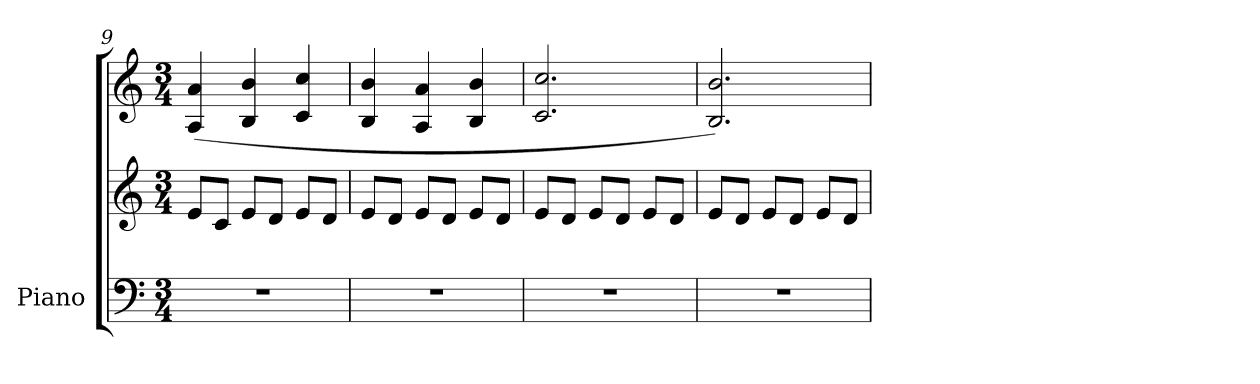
**kern	**kern	**kern
*part1	*part1	*part1
*staff3	*staff2	*staff1
*I"Piano	*	*
*I'Pno.	*	*
*clefF4	*clefG2	*clefG2
*k[]	*k[]	*k[]
*M3/4	*M3/4	*M3/4
=9	=9	=9
2.r	8e/L	(4A/ 4a/
.	8c/J	.
.	8e/L	4B/ 4b/
.	8d/J	.
.	8e/L	4c/ 4cc/
.	8d/J	.
=10	=10	=10
2.r	8e/L	4B/ 4b/
.	8d/J	.
.	8e/L	4A/ 4a/
.	8d/J	.
.	8e/L	4B/ 4b/
.	8d/J	.
=11	=11	=11
2.r	8e/L	2.c/ 2.cc/
.	8d/J	.
.	8e/L	.
.	8d/J	.
.	8e/L	.
.	8d/J	.
=12	=12	=12
2.r	8e/L	2.B/ 2.b/)
.	8d/J	.
.	8e/L	.
.	8d/J	.
.	8e/L	.
.	8d/J	.
=	=	=
*-	*-	*-
